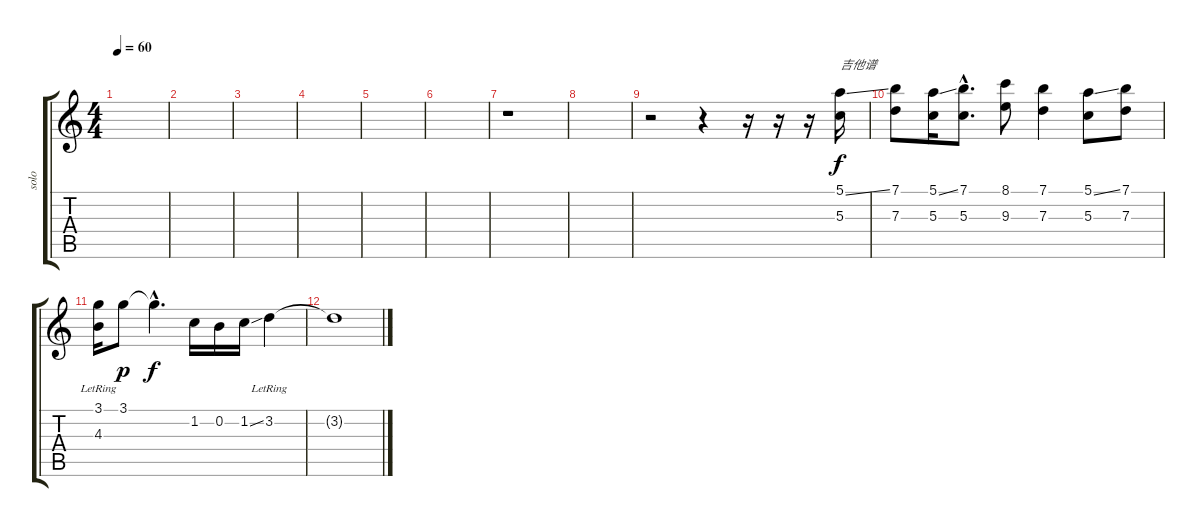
\track ("solo" "solo") {instrument acousticguitarsteel}
\staff {score tabs}
\tuning (E4 B3 G3 D3 A2 E2) {hide}
\ts (4 4)
\tempo 60
\clef g2
\ks c
|
|
|
|
|
|
r.1 |
|
r.2 r.4 r.16 r.16 r.16 (5.1{ss} 5.3).16{txt "吉他谱"} |
(7.1 7.3).8 (5.1{ss} 5.3).16 (7.1{hac} 5.3{hac}).8{d} (8.1 9.3).8 (7.1 7.3).4 (5.1{ss} 5.3).8 (7.1 7.3).8 |
(3.1 4.3{lr}).16 3.1.8{dy p} 3.1{hac t}.4{d dy f} 1.2.16 0.2.16 1.2{ss}.16 3.2{lr}.4 |
3.2{t}.1
